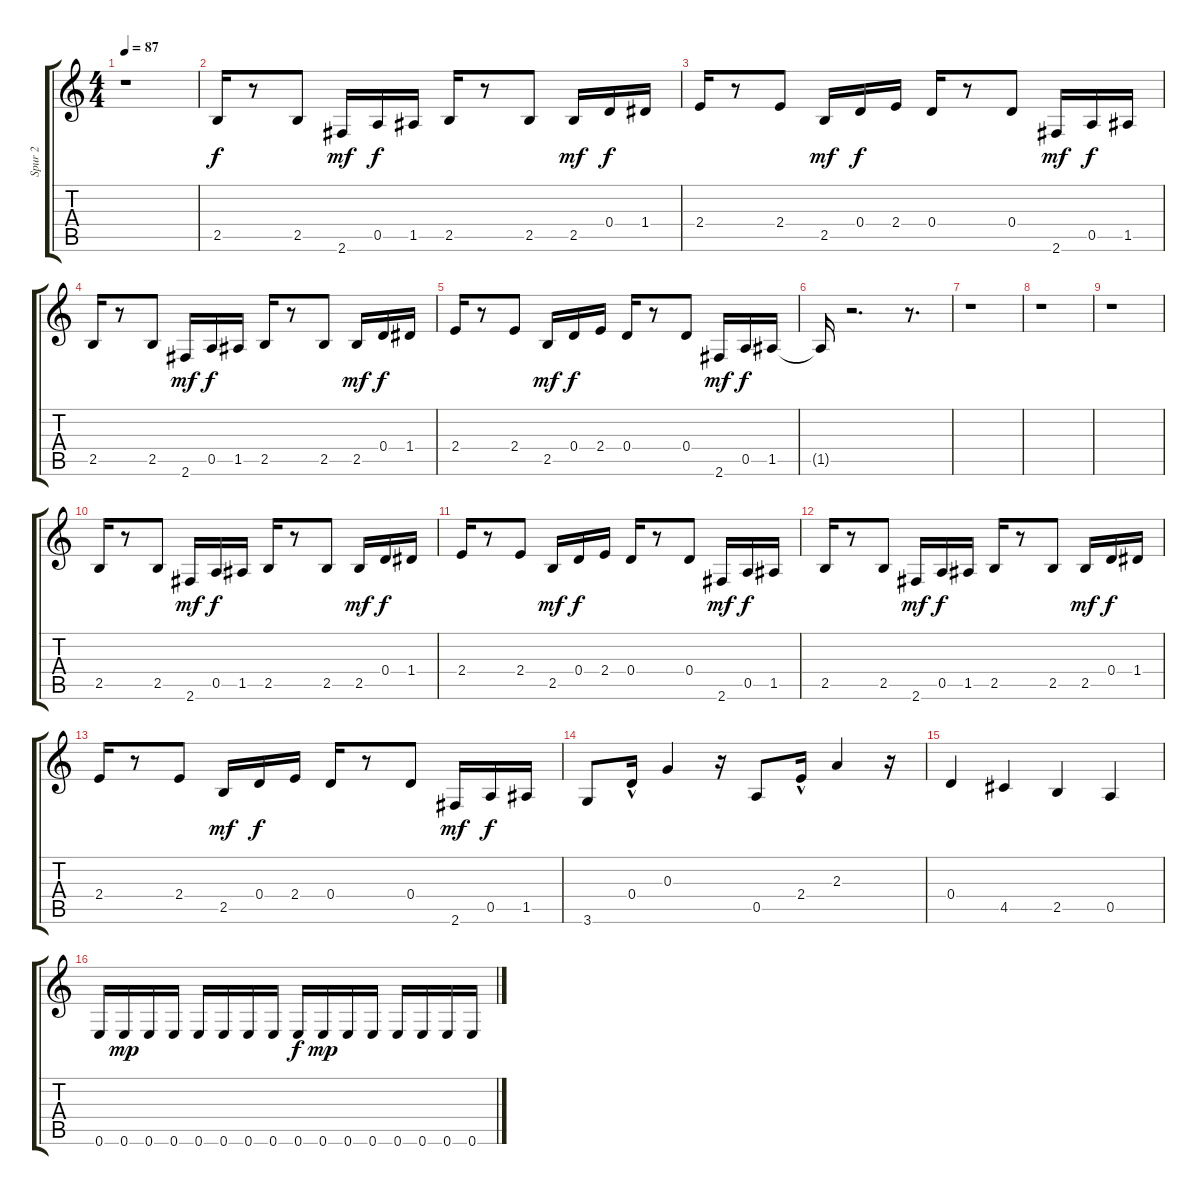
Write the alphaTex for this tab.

\track ("Spur 2" "Spur 2") {instrument electricguitarclean}
\staff {score tabs}
\tuning (E4 B3 G3 D3 A2 E2) {hide}
\ts (4 4)
\tempo 87
\clef g2
\ks c
r.1{dy f instrument electricguitarclean} |
2.5.16 r.8 2.5.8 2.6.16{dy mf} 0.5.16{dy f} 1.5.16 2.5.16 r.8 2.5.8 2.5.16{dy mf} 0.4.16{dy f} 1.4.16 |
2.4.16 r.8 2.4.8 2.5.16{dy mf} 0.4.16{dy f} 2.4.16 0.4.16 r.8 0.4.8 2.6.16{dy mf} 0.5.16{dy f} 1.5.16 |
2.5.16 r.8 2.5.8 2.6.16{dy mf} 0.5.16{dy f} 1.5.16 2.5.16 r.8 2.5.8 2.5.16{dy mf} 0.4.16{dy f} 1.4.16 |
2.4.16 r.8 2.4.8 2.5.16{dy mf} 0.4.16{dy f} 2.4.16 0.4.16 r.8 0.4.8 2.6.16{dy mf} 0.5.16{dy f} 1.5.16 |
1.5{t}.16 r.2{d} r.8{d} |
r.1 |
r.1 |
r.1 |
2.5.16 r.8 2.5.8 2.6.16{dy mf} 0.5.16{dy f} 1.5.16 2.5.16 r.8 2.5.8 2.5.16{dy mf} 0.4.16{dy f} 1.4.16 |
2.4.16 r.8 2.4.8 2.5.16{dy mf} 0.4.16{dy f} 2.4.16 0.4.16 r.8 0.4.8 2.6.16{dy mf} 0.5.16{dy f} 1.5.16 |
2.5.16 r.8 2.5.8 2.6.16{dy mf} 0.5.16{dy f} 1.5.16 2.5.16 r.8 2.5.8 2.5.16{dy mf} 0.4.16{dy f} 1.4.16 |
2.4.16 r.8 2.4.8 2.5.16{dy mf} 0.4.16{dy f} 2.4.16 0.4.16 r.8 0.4.8 2.6.16{dy mf} 0.5.16{dy f} 1.5.16 |
3.6.8 0.4{hac}.16 0.3.4 r.16 0.5.8 2.4{hac}.16 2.3.4 r.16 |
0.4.4 4.5.4 2.5.4 0.5.4 |
0.6.16 0.6.16{dy mp} 0.6.16 0.6.16 0.6.16 0.6.16 0.6.16 0.6.16 0.6.16{dy f} 0.6.16{dy mp} 0.6.16 0.6.16 0.6.16 0.6.16 0.6.16 0.6.16
